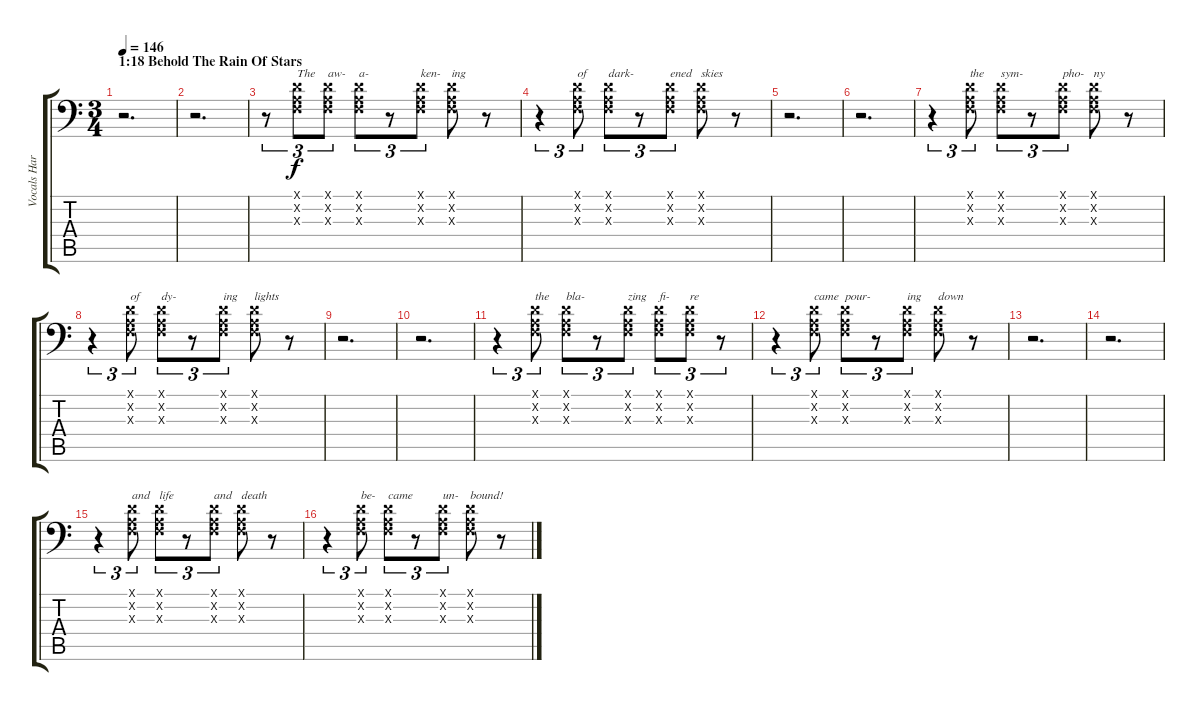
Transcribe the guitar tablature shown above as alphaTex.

\track ("Vocals Harsh (Jari)" "Vocals Har") {instrument timpani}
\staff {score tabs}
\tuning (D3 A2 F2 C2 G1 C1) {hide}
\ts (3 4)
\section ("" "1:18 Behold The Rain Of Stars")
\tempo 146
\clef f4
\ks c
r.2{d dy f} |
r.2{d} |
r.8{tu (3 2)} (12.1{x} 12.2{x} 12.3{x}).8{tu (3 2) txt "The"} (12.1{x} 12.2{x} 12.3{x}).8{tu (3 2) txt "aw-"} (12.1{x} 12.2{x} 12.3{x}).8{tu (3 2) txt "a-"} r.8{tu (3 2)} (12.1{x} 12.2{x} 12.3{x}).8{tu (3 2) txt "ken-"} (12.1{x} 12.2{x} 12.3{x}).8{txt "ing"} r.8 |
r.4{tu (3 2)} (12.1{x} 12.2{x} 12.3{x}).8{tu (3 2) txt "of"} (12.1{x} 12.2{x} 12.3{x}).8{tu (3 2) txt "dark-"} r.8{tu (3 2)} (12.1{x} 12.2{x} 12.3{x}).8{tu (3 2) txt "ened"} (12.1{x} 12.2{x} 12.3{x}).8{txt "skies"} r.8 |
r.2{d} |
r.2{d} |
r.4{tu (3 2)} (12.1{x} 12.2{x} 12.3{x}).8{tu (3 2) txt "the"} (12.1{x} 12.2{x} 12.3{x}).8{tu (3 2) txt "sym-"} r.8{tu (3 2)} (12.1{x} 12.2{x} 12.3{x}).8{tu (3 2) txt "pho-"} (12.1{x} 12.2{x} 12.3{x}).8{txt "ny"} r.8 |
r.4{tu (3 2)} (12.1{x} 12.2{x} 12.3{x}).8{tu (3 2) txt "of"} (12.1{x} 12.2{x} 12.3{x}).8{tu (3 2) txt "dy-"} r.8{tu (3 2)} (12.1{x} 12.2{x} 12.3{x}).8{tu (3 2) txt "ing"} (12.1{x} 12.2{x} 12.3{x}).8{txt "lights"} r.8 |
r.2{d} |
r.2{d} |
r.4{tu (3 2)} (12.1{x} 12.2{x} 12.3{x}).8{tu (3 2) txt "the"} (12.1{x} 12.2{x} 12.3{x}).8{tu (3 2) txt "bla-"} r.8{tu (3 2)} (12.1{x} 12.2{x} 12.3{x}).8{tu (3 2) txt "zing"} (12.1{x} 12.2{x} 12.3{x}).8{tu (3 2) txt "fi-"} (12.1{x} 12.2{x} 12.3{x}).8{tu (3 2) txt "re"} r.8{tu (3 2)} |
r.4{tu (3 2)} (12.1{x} 12.2{x} 12.3{x}).8{tu (3 2) txt "came"} (12.1{x} 12.2{x} 12.3{x}).8{tu (3 2) txt "pour-"} r.8{tu (3 2)} (12.1{x} 12.2{x} 12.3{x}).8{tu (3 2) txt "ing"} (12.1{x} 12.2{x} 12.3{x}).8{txt "down"} r.8 |
r.2{d} |
r.2{d} |
r.4{tu (3 2)} (12.1{x} 12.2{x} 12.3{x}).8{tu (3 2) txt "and"} (12.1{x} 12.2{x} 12.3{x}).8{tu (3 2) txt "life"} r.8{tu (3 2)} (12.1{x} 12.2{x} 12.3{x}).8{tu (3 2) txt "and"} (12.1{x} 12.2{x} 12.3{x}).8{txt "death"} r.8 |
r.4{tu (3 2)} (12.1{x} 12.2{x} 12.3{x}).8{tu (3 2) txt "be-"} (12.1{x} 12.2{x} 12.3{x}).8{tu (3 2) txt "came"} r.8{tu (3 2)} (12.1{x} 12.2{x} 12.3{x}).8{tu (3 2) txt "un-"} (12.1{x} 12.2{x} 12.3{x}).8{txt "bound!"} r.8
